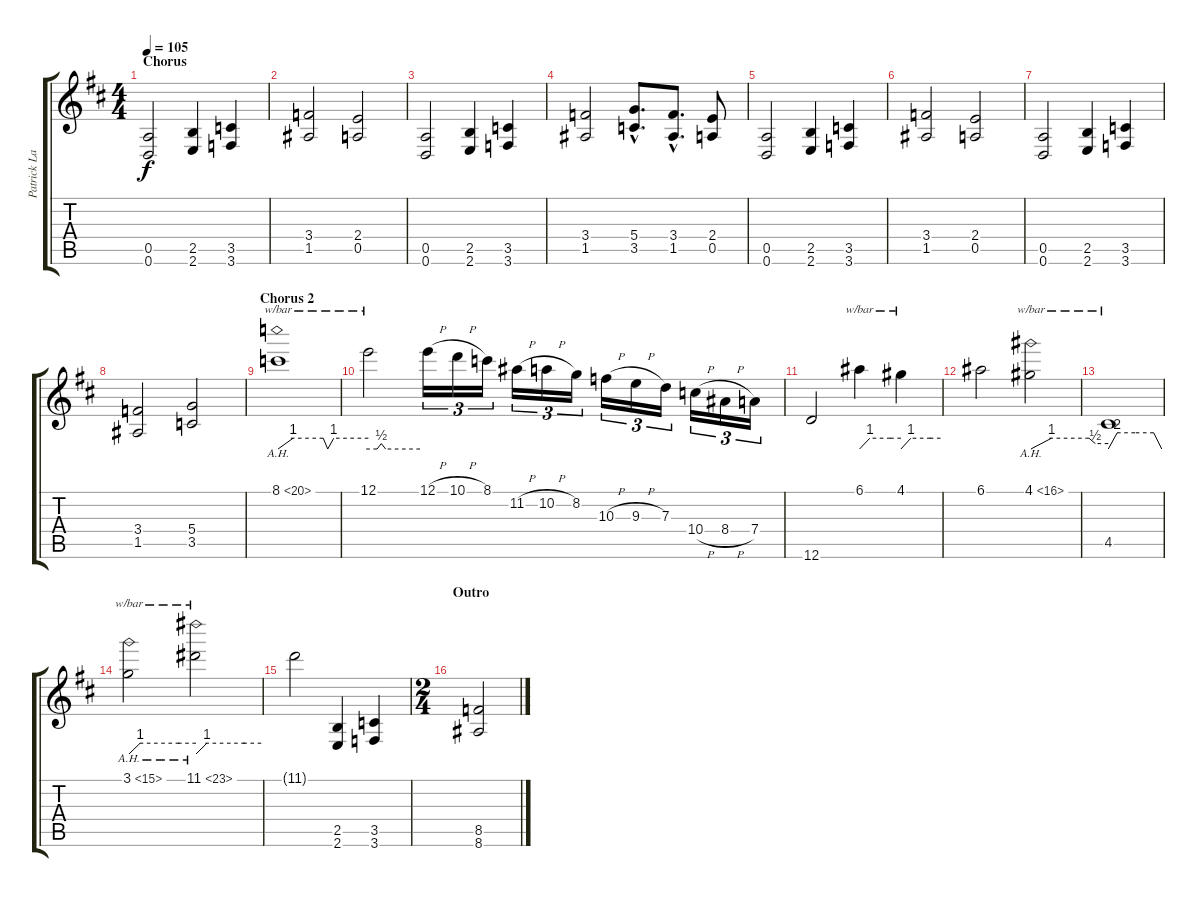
\track ("Patrick Lachman" "Patrick La") {instrument distortionguitar}
\staff {score tabs}
\tuning (E4 B3 G3 D3 A2 D2) {hide}
\ts (4 4)
\section ("" "Chorus")
\tempo 105
\clef g2
\ks d
(0.5 0.6).2{dy f} (2.5 2.6).4 (3.5 3.6).4 |
(3.4 1.5).2 (2.4 0.5).2 |
(0.5 0.6).2 (2.5 2.6).4 (3.5 3.6).4 |
(3.4 1.5).2 (5.4{hac} 3.5{hac}).8{d} (3.4{hac} 1.5{hac}).8{d} (2.4 0.5).8 |
(0.5 0.6).2 (2.5 2.6).4 (3.5 3.6).4 |
(3.4 1.5).2 (2.4 0.5).2 |
(0.5 0.6).2 (2.5 2.6).4 (3.5 3.6).4 |
(3.4 1.5).2 (5.4 3.5).2 |
\section ("" "Chorus 2")
8.1{ah 12}.1{tbe (custom default 0 0 10 4 30 4 33 0 37 4 60 4)} |
12.1.2{tbe (custom default 0 0 10 0 15 2 20 0 60 0)} 12.1{h}.16{tu (3 2)} 10.1{h}.16{tu (3 2)} 8.1.16{tu (3 2)} 11.2{h}.16{tu (3 2)} 10.2{h}.16{tu (3 2)} 8.2.16{tu (3 2)} 10.3{h}.16{tu (3 2)} 9.3{h}.16{tu (3 2)} 7.3.16{tu (3 2)} 10.4{h}.16{tu (3 2)} 8.4{h}.16{tu (3 2)} 7.4.16{tu (3 2)} |
12.6.2 6.1.4{tbe (custom default 0 0 15 4 45 4 60 4)} 4.1.4{tbe (custom default 0 0 15 4 45 4 60 4)} |
6.1.2 4.1{ah 12}.2{tbe (custom default 0 0 16 4 45 4 50 2 60 2)} |
4.5.1{tbe (custom default 0 0 10 8 30 8 51 8 60 0)} |
3.1{ah 12}.2{tbe (custom default 0 0 10 4 45 4 60 4)} 11.1{ah 12}.2{tbe (custom default 0 0 10 4 45 4 60 4)} |
11.1{t}.2 (2.5 2.6).4 (3.5 3.6).4 |
\ts (2 4)
\section ("" "Outro")
(8.5 8.6).2
